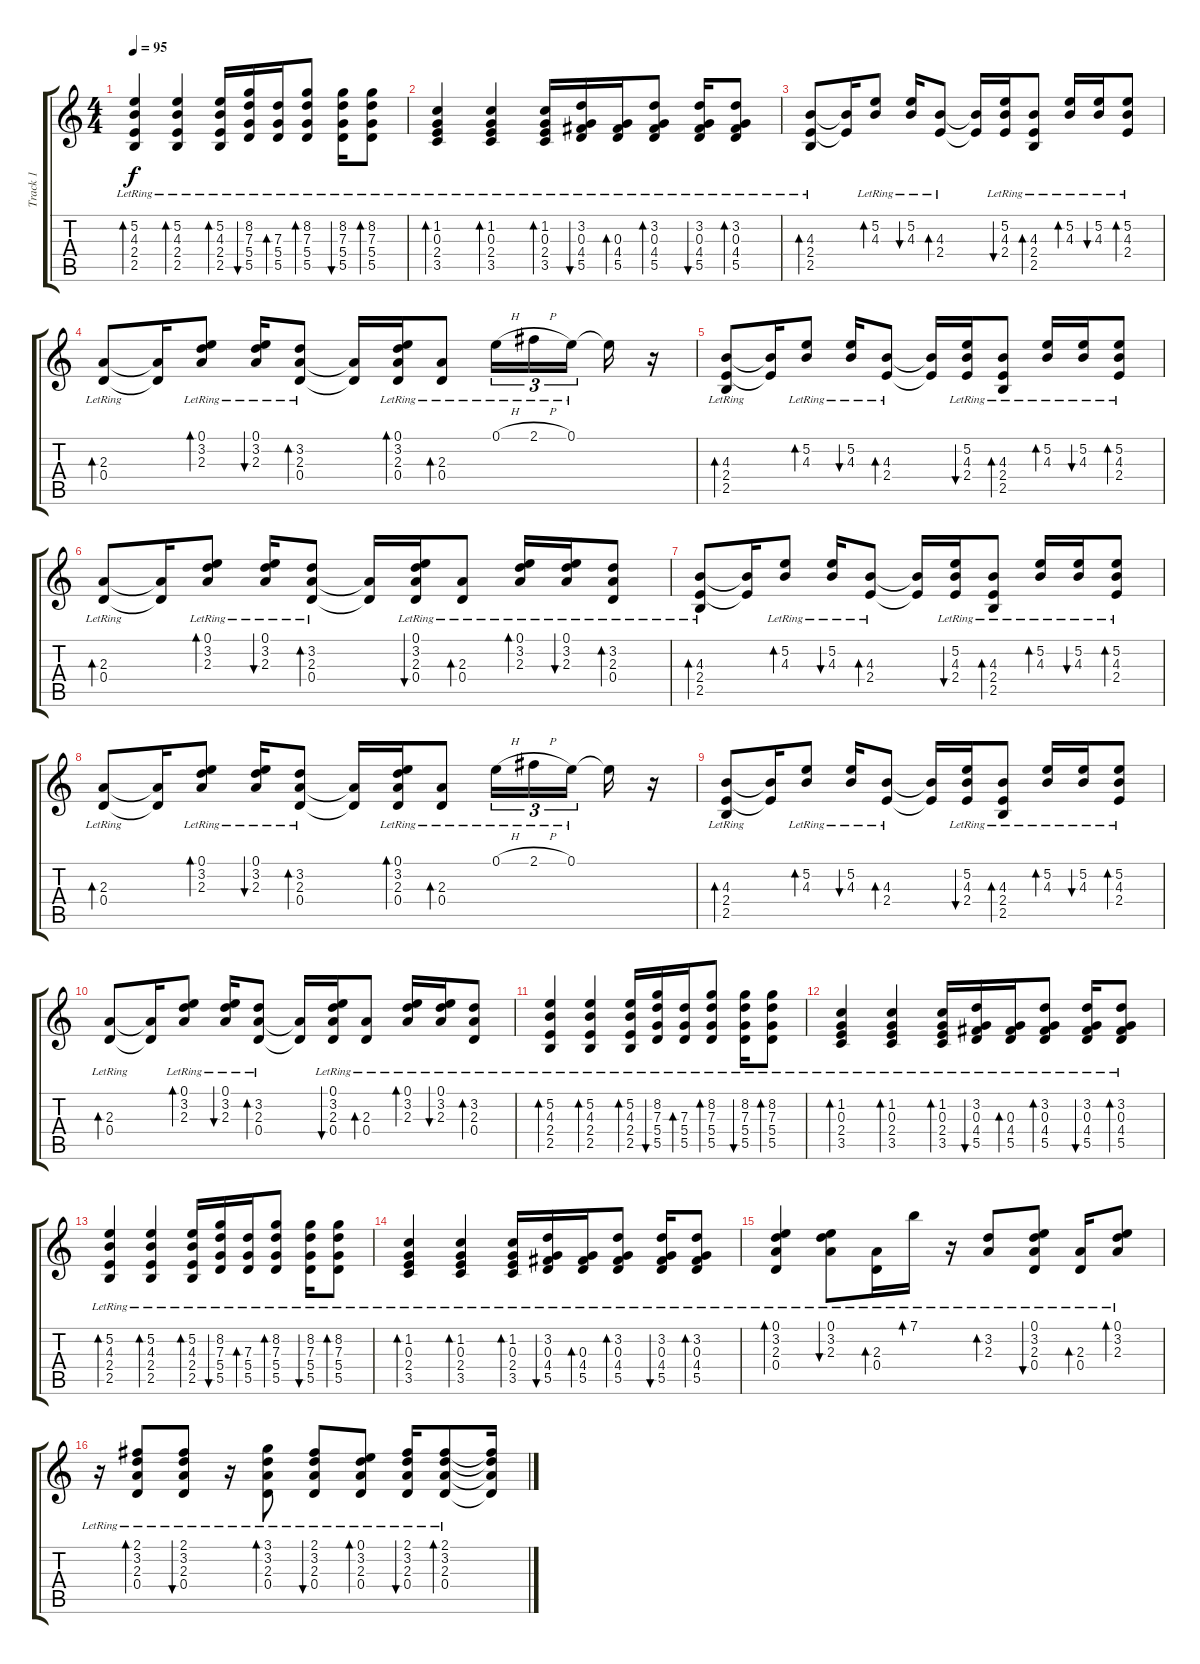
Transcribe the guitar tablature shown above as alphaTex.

\track ("Track 1" "Track 1") {instrument electricguitarclean}
\staff {score tabs}
\tuning (E4 B3 G3 D3 A2 E2) {hide}
\ts (4 4)
\tempo 95
\clef g2
\ks c
(5.2{lr} 4.3{lr} 2.4{lr} 2.5{lr}).4{bd 60 dy f} (5.2{lr} 4.3{lr} 2.4{lr} 2.5{lr}).4{bd 60} (5.2{lr} 4.3{lr} 2.4{lr} 2.5{lr}).16{bd 60} (8.2{lr} 7.3{lr} 5.4{lr} 5.5{lr}).16{bu 60} (7.3{lr} 5.4{lr} 5.5{lr}).16{bd 60} (8.2{lr} 7.3{lr} 5.4{lr} 5.5{lr}).8{bd 60} (8.2{lr} 7.3{lr} 5.4{lr} 5.5{lr}).16{bu 60} (8.2{lr} 7.3{lr} 5.4{lr} 5.5{lr}).8{bd 60} |
(1.2{lr} 0.3{lr} 2.4{lr} 3.5{lr}).4{bd 60} (1.2{lr} 0.3{lr} 2.4{lr} 3.5{lr}).4{bd 60} (1.2{lr} 0.3{lr} 2.4{lr} 3.5{lr}).16{bd 60} (3.2{lr} 0.3{lr} 4.4{lr} 5.5{lr}).16{bu 60} (0.3{lr} 4.4{lr} 5.5{lr}).16{bd 60} (3.2{lr} 0.3{lr} 4.4{lr} 5.5{lr}).8{bd 60} (3.2{lr} 0.3{lr} 4.4{lr} 5.5{lr}).16{bu 60} (3.2{lr} 0.3{lr} 4.4{lr} 5.5{lr}).8{bd 60} |
(4.3{lr} 2.4{lr} 2.5{lr}).8{bd 60} (4.3{t} 2.4{t}).16 (5.2{lr} 4.3{lr}).8{bd 60} (5.2{lr} 4.3{lr}).16{bu 60} (4.3{lr} 2.4{lr}).8{bd 60} (4.3{t} 2.4{t}).16 (5.2{lr} 4.3{lr} 2.4{lr}).16{bu 60} (4.3{lr} 2.4{lr} 2.5{lr}).8{bd 60} (5.2{lr} 4.3{lr}).16{bd 60} (5.2{lr} 4.3{lr}).16{bu 60} (5.2{lr} 4.3{lr} 2.4{lr}).8{bd 60} |
(2.3{lr} 0.4{lr}).8{bd 60} (2.3{t} 0.4{t}).16 (0.1{lr} 3.2{lr} 2.3{lr}).8{bd 60} (0.1{lr} 3.2{lr} 2.3{lr}).16{bu 60} (3.2{lr} 2.3{lr} 0.4{lr}).8{bd 60} (2.3{t} 0.4{t}).16 (0.1{lr} 3.2{lr} 2.3{lr} 0.4{lr}).16{bd 60} (2.3{lr} 0.4{lr}).8{bd 60} 0.1{h lr}.16{tu (3 2)} 2.1{h lr}.16{tu (3 2)} 0.1{lr}.16{tu (3 2) beam splitsecondary} 0.1{t}.16 r.16 |
(4.3{lr} 2.4{lr} 2.5{lr}).8{bd 60} (4.3{t} 2.4{t}).16 (5.2{lr} 4.3{lr}).8{bd 60} (5.2{lr} 4.3{lr}).16{bu 60} (4.3{lr} 2.4{lr}).8{bd 60} (4.3{t} 2.4{t}).16 (5.2{lr} 4.3{lr} 2.4{lr}).16{bu 60} (4.3{lr} 2.4{lr} 2.5{lr}).8{bd 60} (5.2{lr} 4.3{lr}).16{bd 60} (5.2{lr} 4.3{lr}).16{bu 60} (5.2{lr} 4.3{lr} 2.4{lr}).8{bd 60} |
(2.3{lr} 0.4{lr}).8{bd 60} (2.3{t} 0.4{t}).16 (0.1{lr} 3.2{lr} 2.3{lr}).8{bd 60} (0.1{lr} 3.2{lr} 2.3{lr}).16{bu 60} (3.2{lr} 2.3{lr} 0.4{lr}).8{bd 60} (2.3{t} 0.4{t}).16 (0.1{lr} 3.2{lr} 2.3{lr} 0.4{lr}).16{bu 60} (2.3{lr} 0.4{lr}).8{bd 60} (0.1{lr} 3.2{lr} 2.3{lr}).16{bd 60} (0.1{lr} 3.2{lr} 2.3{lr}).16{bu 60} (3.2{lr} 2.3{lr} 0.4{lr}).8{bd 60} |
(4.3{lr} 2.4{lr} 2.5{lr}).8{bd 60} (4.3{t} 2.4{t}).16 (5.2{lr} 4.3{lr}).8{bd 60} (5.2{lr} 4.3{lr}).16{bu 60} (4.3{lr} 2.4{lr}).8{bd 60} (4.3{t} 2.4{t}).16 (5.2{lr} 4.3{lr} 2.4{lr}).16{bu 60} (4.3{lr} 2.4{lr} 2.5{lr}).8{bd 60} (5.2{lr} 4.3{lr}).16{bd 60} (5.2{lr} 4.3{lr}).16{bu 60} (5.2{lr} 4.3{lr} 2.4{lr}).8{bd 60} |
(2.3{lr} 0.4{lr}).8{bd 60} (2.3{t} 0.4{t}).16 (0.1{lr} 3.2{lr} 2.3{lr}).8{bd 60} (0.1{lr} 3.2{lr} 2.3{lr}).16{bu 60} (3.2{lr} 2.3{lr} 0.4{lr}).8{bd 60} (2.3{t} 0.4{t}).16 (0.1{lr} 3.2{lr} 2.3{lr} 0.4{lr}).16{bd 60} (2.3{lr} 0.4{lr}).8{bd 60} 0.1{h lr}.16{tu (3 2)} 2.1{h lr}.16{tu (3 2)} 0.1{lr}.16{tu (3 2) beam splitsecondary} 0.1{t}.16 r.16 |
(4.3{lr} 2.4{lr} 2.5{lr}).8{bd 60} (4.3{t} 2.4{t}).16 (5.2{lr} 4.3{lr}).8{bd 60} (5.2{lr} 4.3{lr}).16{bu 60} (4.3{lr} 2.4{lr}).8{bd 60} (4.3{t} 2.4{t}).16 (5.2{lr} 4.3{lr} 2.4{lr}).16{bu 60} (4.3{lr} 2.4{lr} 2.5{lr}).8{bd 60} (5.2{lr} 4.3{lr}).16{bd 60} (5.2{lr} 4.3{lr}).16{bu 60} (5.2{lr} 4.3{lr} 2.4{lr}).8{bd 60} |
(2.3{lr} 0.4{lr}).8{bd 60} (2.3{t} 0.4{t}).16 (0.1{lr} 3.2{lr} 2.3{lr}).8{bd 60} (0.1{lr} 3.2{lr} 2.3{lr}).16{bu 60} (3.2{lr} 2.3{lr} 0.4{lr}).8{bd 60} (2.3{t} 0.4{t}).16 (0.1{lr} 3.2{lr} 2.3{lr} 0.4{lr}).16{bu 60} (2.3{lr} 0.4{lr}).8{bd 60} (0.1{lr} 3.2{lr} 2.3{lr}).16{bd 60} (0.1{lr} 3.2{lr} 2.3{lr}).16{bu 60} (3.2{lr} 2.3{lr} 0.4{lr}).8{bd 60} |
(5.2{lr} 4.3{lr} 2.4{lr} 2.5{lr}).4{bd 60} (5.2{lr} 4.3{lr} 2.4{lr} 2.5{lr}).4{bd 60} (5.2{lr} 4.3{lr} 2.4{lr} 2.5{lr}).16{bd 60} (8.2{lr} 7.3{lr} 5.4{lr} 5.5{lr}).16{bu 60} (7.3{lr} 5.4{lr} 5.5{lr}).16{bd 60} (8.2{lr} 7.3{lr} 5.4{lr} 5.5{lr}).8{bd 60} (8.2{lr} 7.3{lr} 5.4{lr} 5.5{lr}).16{bu 60} (8.2{lr} 7.3{lr} 5.4{lr} 5.5{lr}).8{bd 60} |
(1.2{lr} 0.3{lr} 2.4{lr} 3.5{lr}).4{bd 60} (1.2{lr} 0.3{lr} 2.4{lr} 3.5{lr}).4{bd 60} (1.2{lr} 0.3{lr} 2.4{lr} 3.5{lr}).16{bd 60} (3.2{lr} 0.3{lr} 4.4{lr} 5.5{lr}).16{bu 60} (0.3{lr} 4.4{lr} 5.5{lr}).16{bd 60} (3.2{lr} 0.3{lr} 4.4{lr} 5.5{lr}).8{bd 60} (3.2{lr} 0.3{lr} 4.4{lr} 5.5{lr}).16{bu 60} (3.2{lr} 0.3{lr} 4.4{lr} 5.5{lr}).8{bd 60} |
(5.2{lr} 4.3{lr} 2.4{lr} 2.5{lr}).4{bd 60} (5.2{lr} 4.3{lr} 2.4{lr} 2.5{lr}).4{bd 60} (5.2{lr} 4.3{lr} 2.4{lr} 2.5{lr}).16{bd 60} (8.2{lr} 7.3{lr} 5.4{lr} 5.5{lr}).16{bu 60} (7.3{lr} 5.4{lr} 5.5{lr}).16{bd 60} (8.2{lr} 7.3{lr} 5.4{lr} 5.5{lr}).8{bd 60} (8.2{lr} 7.3{lr} 5.4{lr} 5.5{lr}).16{bu 60} (8.2{lr} 7.3{lr} 5.4{lr} 5.5{lr}).8{bd 60} |
(1.2{lr} 0.3{lr} 2.4{lr} 3.5{lr}).4{bd 60} (1.2{lr} 0.3{lr} 2.4{lr} 3.5{lr}).4{bd 60} (1.2{lr} 0.3{lr} 2.4{lr} 3.5{lr}).16{bd 60} (3.2{lr} 0.3{lr} 4.4{lr} 5.5{lr}).16{bu 60} (0.3{lr} 4.4{lr} 5.5{lr}).16{bd 60} (3.2{lr} 0.3{lr} 4.4{lr} 5.5{lr}).8{bd 60} (3.2{lr} 0.3{lr} 4.4{lr} 5.5{lr}).16{bu 60} (3.2{lr} 0.3{lr} 4.4{lr} 5.5{lr}).8{bd 60} |
(0.1{lr} 3.2{lr} 2.3{lr} 0.4{lr}).4{bd 60} (0.1{lr} 3.2{lr} 2.3{lr}).8{bu 60} (2.3{lr} 0.4{lr}).16{bd 60} 7.1{lr}.16{bd 60} r.16 (3.2{lr} 2.3{lr}).8{bd 60} (0.1{lr} 3.2{lr} 2.3{lr} 0.4{lr}).8{bu 60} (2.3{lr} 0.4{lr}).16{bd 60} (0.1{lr} 3.2{lr} 2.3{lr}).8{bd 60} |
r.16 (2.1{lr} 3.2{lr} 2.3{lr} 0.4{lr}).8{bd 60} (2.1{lr} 3.2{lr} 2.3{lr} 0.4{lr}).8{bu 60} r.16 (3.1{lr} 3.2{lr} 2.3{lr} 0.4{lr}).8{bd 60} (2.1{lr} 3.2{lr} 2.3{lr} 0.4{lr}).8{bu 60} (0.1{lr} 3.2{lr} 2.3{lr} 0.4{lr}).8{bd 60} (2.1{lr} 3.2{lr} 2.3{lr} 0.4{lr}).16{bu 60} (2.1{lr} 3.2{lr} 2.3{lr} 0.4{lr}).8{bd 60} (2.1{t} 3.2{t} 2.3{t} 0.4{t}).16
